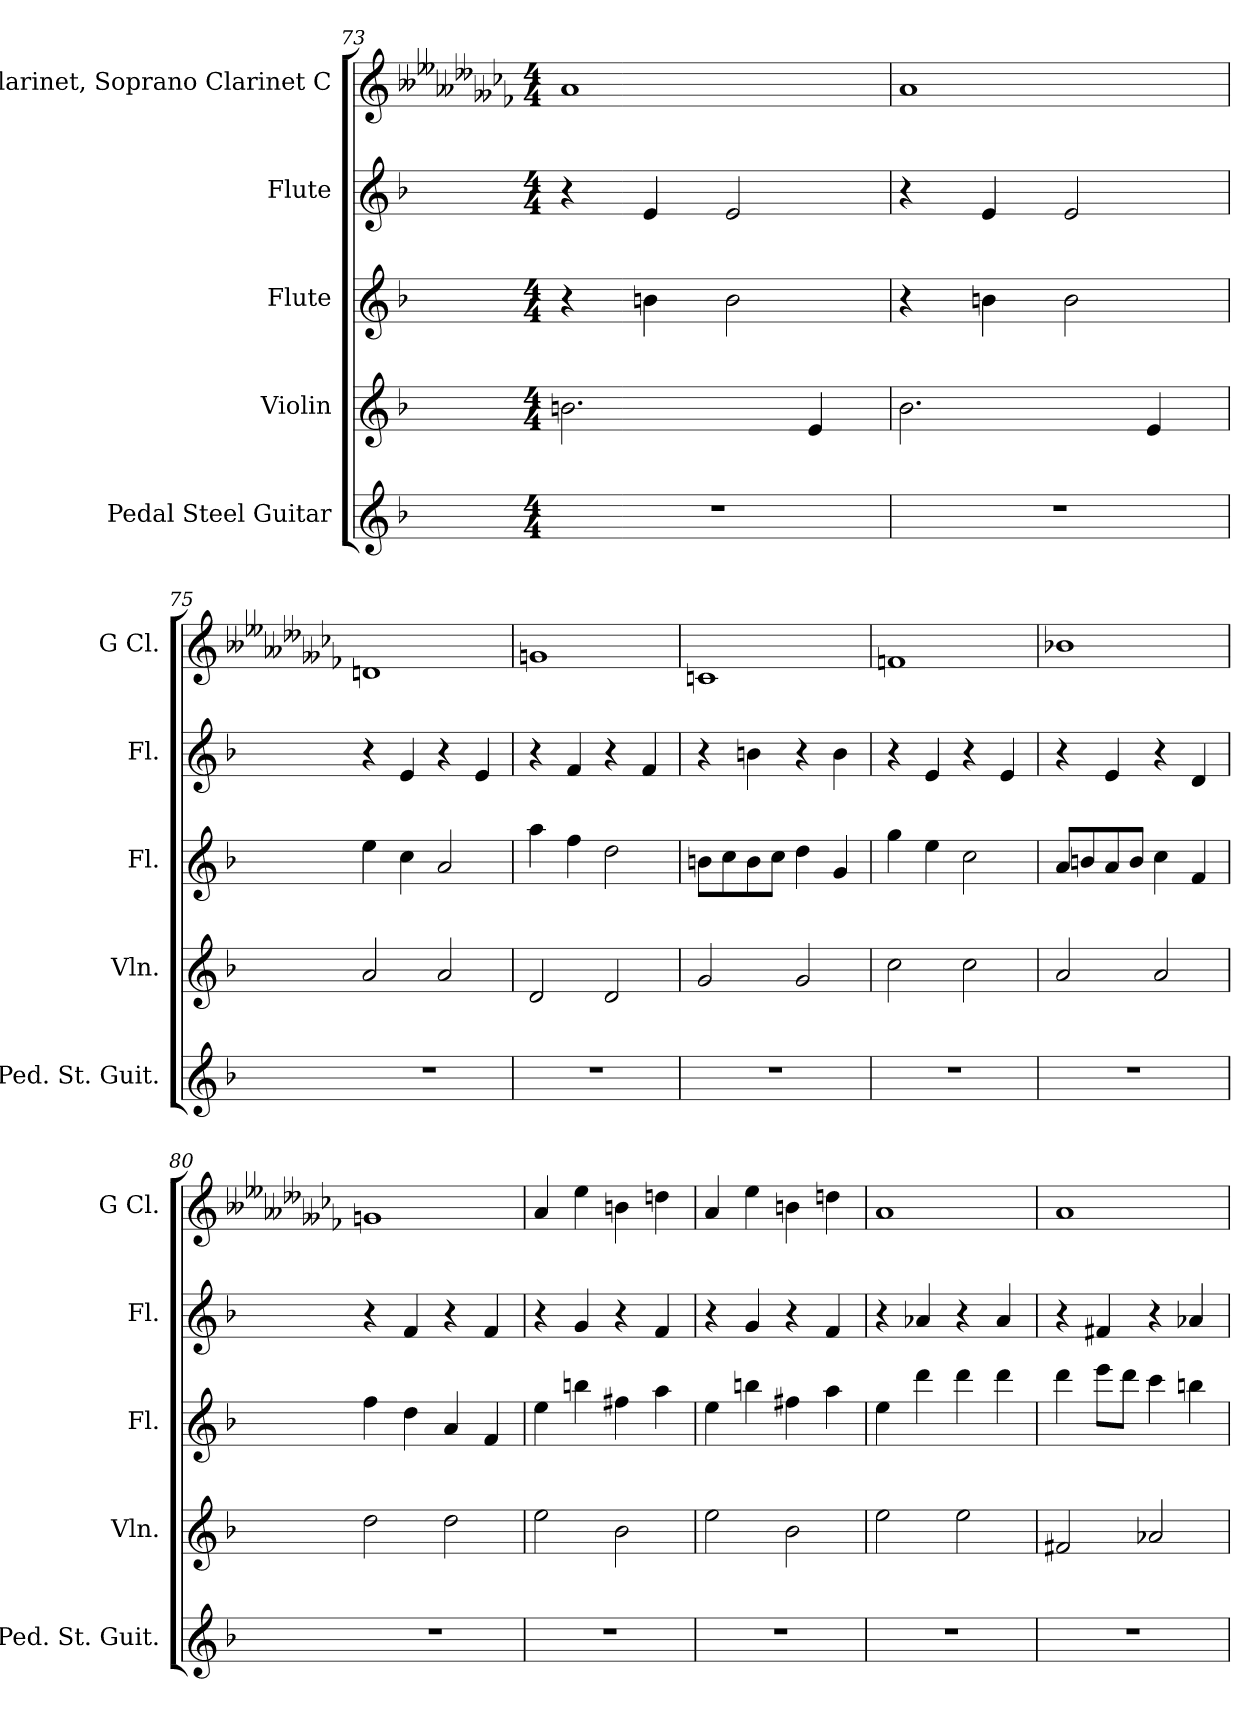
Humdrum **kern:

**kern	**kern	**kern	**kern	**kern
*part5	*part4	*part3	*part2	*part1
*staff5	*staff4	*staff3	*staff2	*staff1
*I"Pedal Steel Guitar	*I"Violin	*I"Flute	*I"Flute	*I"G Clarinet, Soprano Clarinet C
*I'Ped. St. Guit.	*I'Vln.	*I'Fl.	*I'Fl.	*I'G Cl.
*clefG2	*clefG2	*clefG2	*clefG2	*clefG2
*	*	*	*	*ITrd2c5
*k[b-]	*k[b-]	*k[b-]	*k[b-]	*k[b--e--a--d--g--c-f-]
*M4/4	*M4/4	*M4/4	*M4/4	*M4/4
=73	=73	=73	=73	=73
1r	2.bn\	4r	4r	1f-
.	.	4bn\	4e/	.
.	.	2b\	2e/	.
.	4e/	.	.	.
=74	=74	=74	=74	=74
1r	2.b-\	4r	4r	1f-
.	.	4bn\	4e/	.
.	.	2b\	2e/	.
.	4e/	.	.	.
=75	=75	=75	=75	=75
1r	2a/	4ee\	4r	1B--
.	.	4cc\	4e/	.
.	2a/	2a/	4r	.
.	.	.	4e/	.
=76	=76	=76	=76	=76
1r	2d/	4aa\	4r	1e--
.	.	4ff\	4f/	.
.	2d/	2dd\	4r	.
.	.	.	4f/	.
!!LO:LB:g=z
=77	=77	=77	=77	=77
1r	2g/	8bn\L	4r	1A--
.	.	8cc\	.	.
.	.	8b\	4bn\	.
.	.	8cc\J	.	.
.	2g/	4dd\	4r	.
.	.	4g/	4b\	.
=78	=78	=78	=78	=78
1r	2cc\	4gg\	4r	1d--
.	.	4ee\	4e/	.
.	2cc\	2cc\	4r	.
.	.	.	4e/	.
=79	=79	=79	=79	=79
1r	2a/	8a/L	4r	1g--
.	.	8bn/	.	.
.	.	8a/	4e/	.
.	.	8b/J	.	.
.	2a/	4cc\	4r	.
.	.	4f/	4d/	.
=80	=80	=80	=80	=80
1r	2dd\	4ff\	4r	1e--
.	.	4dd\	4f/	.
.	2dd\	4a/	4r	.
.	.	4f/	4f/	.
=81	=81	=81	=81	=81
1r	2ee\	4ee\	4r	4f-/
.	.	4bbn\	4g/	4cc-\
.	2b-\	4ff#X\	4r	4g-X\
.	.	4aa\	4f/	4b--\
=82	=82	=82	=82	=82
1r	2ee\	4ee\	4r	4f-/
.	.	4bbn\	4g/	4cc-\
.	2b-\	4ff#X\	4r	4g-X\
.	.	4aa\	4f/	4b--\
!!LO:PB:g=z
=83	=83	=83	=83	=83
1r	2ee\	4ee\	4r	1f-
.	.	4ddd\	4a-X/	.
.	2ee\	4ddd\	4r	.
.	.	4ddd\	4a-/	.
=84	=84	=84	=84	=84
1r	2f#X/	4ddd\	4r	1f-
.	.	8eee\L	4f#X/	.
.	.	8ddd\J	.	.
.	2a-X/	4ccc\	4r	.
.	.	4bbn\	4a-X/	.
=	=	=	=	=
*-	*-	*-	*-	*-
